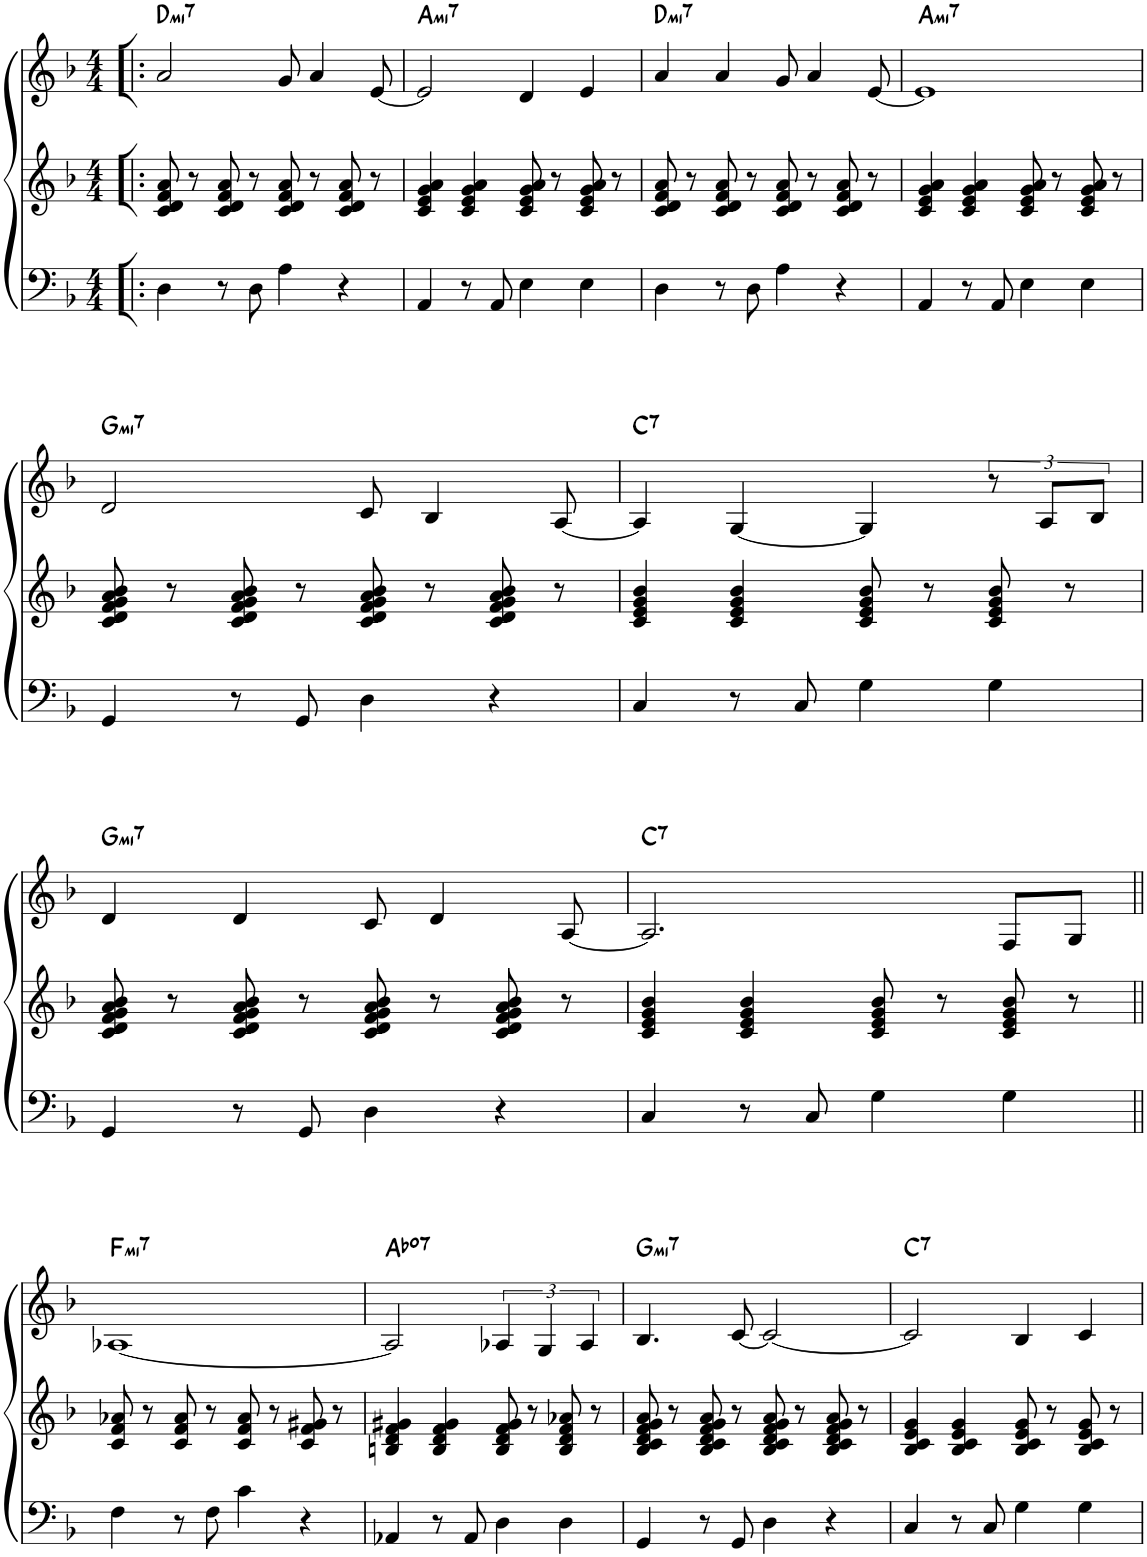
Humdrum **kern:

**kern	**kern	**kern	**harte
*part3	*part2	*part1	*part1
*staff3	*staff2	*staff1	*
*I"Bass-11	*I"Chord-12	*I"Harmonium	*
*clefF4	*clefG2	*clefG2	*
*k[b-]	*k[b-]	*k[b-]	*
*M4/4	*M4/4	*M4/4	*
=1!|:	=1!|:	=1!|:	=1!|:
!	!	!	!LO:H:kt=mi7
4D\	8c/ 8d/ 8f/ 8a/	2a/	D:min7
.	8r	.	.
8r	8c/ 8d/ 8f/ 8a/	.	.
8D\	8r	.	.
4A\	8c/ 8d/ 8f/ 8a/	8g/	.
.	8r	4a/	.
4r	8c/ 8d/ 8f/ 8a/	.	.
.	8r	[8e/	.
=2	=2	=2	=2
!	!	!	!LO:H:kt=mi7
4AA/	4c/ 4e/ 4g/ 4a/	2e/]	A:min7
8r	4c/ 4e/ 4g/ 4a/	.	.
8AA/	.	.	.
4E\	8c/ 8e/ 8g/ 8a/	4d/	.
.	8r	.	.
4E\	8c/ 8e/ 8g/ 8a/	4e/	.
.	8r	.	.
=3	=3	=3	=3
!	!	!	!LO:H:kt=mi7
4D\	8c/ 8d/ 8f/ 8a/	4a/	D:min7
.	8r	.	.
8r	8c/ 8d/ 8f/ 8a/	4a/	.
8D\	8r	.	.
4A\	8c/ 8d/ 8f/ 8a/	8g/	.
.	8r	4a/	.
4r	8c/ 8d/ 8f/ 8a/	.	.
.	8r	[8e/	.
=4	=4	=4	=4
!	!	!	!LO:H:kt=mi7
4AA/	4c/ 4e/ 4g/ 4a/	1e]	A:min7
8r	4c/ 4e/ 4g/ 4a/	.	.
8AA/	.	.	.
4E\	8c/ 8e/ 8g/ 8a/	.	.
.	8r	.	.
4E\	8c/ 8e/ 8g/ 8a/	.	.
.	8r	.	.
!!LO:LB:g=z
=5	=5	=5	=5
!	!	!	!LO:H:kt=mi7
4GG/	8c/ 8d/ 8f/ 8g/ 8a/ 8b-/	2d/	G:min7
.	8r	.	.
8r	8c/ 8d/ 8f/ 8g/ 8a/ 8b-/	.	.
8GG/	8r	.	.
4D\	8c/ 8d/ 8f/ 8g/ 8a/ 8b-/	8c/	.
.	8r	4B-/	.
4r	8c/ 8d/ 8f/ 8g/ 8a/ 8b-/	.	.
.	8r	[8A/	.
=6	=6	=6	=6
!	!	!	!LO:H:kt=7
4C/	4c/ 4e/ 4g/ 4b-/	4A/]	C:7
8r	4c/ 4e/ 4g/ 4b-/	[4G/	.
8C/	.	.	.
4G\	8c/ 8e/ 8g/ 8b-/	4G/]	.
.	8r	.	.
4G\	8c/ 8e/ 8g/ 8b-/	12r	.
.	.	12A/L	.
.	8r	.	.
.	.	12B-/J	.
!!LO:LB:g=z
=7	=7	=7	=7
!	!	!	!LO:H:kt=mi7
4GG/	8c/ 8d/ 8f/ 8g/ 8a/ 8b-/	4d/	G:min7
.	8r	.	.
8r	8c/ 8d/ 8f/ 8g/ 8a/ 8b-/	4d/	.
8GG/	8r	.	.
4D\	8c/ 8d/ 8f/ 8g/ 8a/ 8b-/	8c/	.
.	8r	4d/	.
4r	8c/ 8d/ 8f/ 8g/ 8a/ 8b-/	.	.
.	8r	[8A/	.
=8	=8	=8	=8
!	!	!	!LO:H:kt=7
4C/	4c/ 4e/ 4g/ 4b-/	2.A/]	C:7
8r	4c/ 4e/ 4g/ 4b-/	.	.
8C/	.	.	.
4G\	8c/ 8e/ 8g/ 8b-/	.	.
.	8r	.	.
4G\	8c/ 8e/ 8g/ 8b-/	8F/L	.
.	8r	8G/J	.
!!LO:LB:g=z
=9||	=9||	=9||	=9||
!	!	!	!LO:H:kt=mi7
4F\	8c/ 8f/ 8a-X/	[1A-X	F:min7
.	8r	.	.
8r	8c/ 8f/ 8a-/	.	.
8F\	8r	.	.
4c\	8c/ 8f/ 8a-/	.	.
.	8r	.	.
4r	8c/ 8f/ 8g#X/	.	.
.	8r	.	.
=10	=10	=10	=10
!	!	!	!LO:H:kt=7
4AA-X/	4Bn/ 4d/ 4f/ 4g#X/	2A-/]	Ab:dim7
8r	4B/ 4d/ 4f/ 4g#/	.	.
8AA-/	.	.	.
4D\	8B/ 8d/ 8f/ 8g#/	6A-X/	.
.	8r	.	.
.	.	6G/	.
4D\	8B/ 8d/ 8f/ 8a-X/	.	.
.	.	6A-/	.
.	8r	.	.
=11	=11	=11	=11
!	!	!	!LO:H:kt=mi7
4GG/	8B-/ 8c/ 8d/ 8f/ 8g/ 8a/	4.B-/	G:min7
.	8r	.	.
8r	8B-/ 8c/ 8d/ 8f/ 8g/ 8a/	.	.
8GG/	8r	[8c/	.
4D\	8B-/ 8c/ 8d/ 8f/ 8g/ 8a/	2c/_	.
.	8r	.	.
4r	8B-/ 8c/ 8d/ 8f/ 8g/ 8a/	.	.
.	8r	.	.
=12	=12	=12	=12
!	!	!	!LO:H:kt=7
4C/	4B-/ 4c/ 4e/ 4g/	2c/]	C:7
8r	4B-/ 4c/ 4e/ 4g/	.	.
8C/	.	.	.
4G\	8B-/ 8c/ 8e/ 8g/	4B-/	.
.	8r	.	.
4G\	8B-/ 8c/ 8e/ 8g/	4c/	.
.	8r	.	.
=	=	=	=
*-	*-	*-	*-
